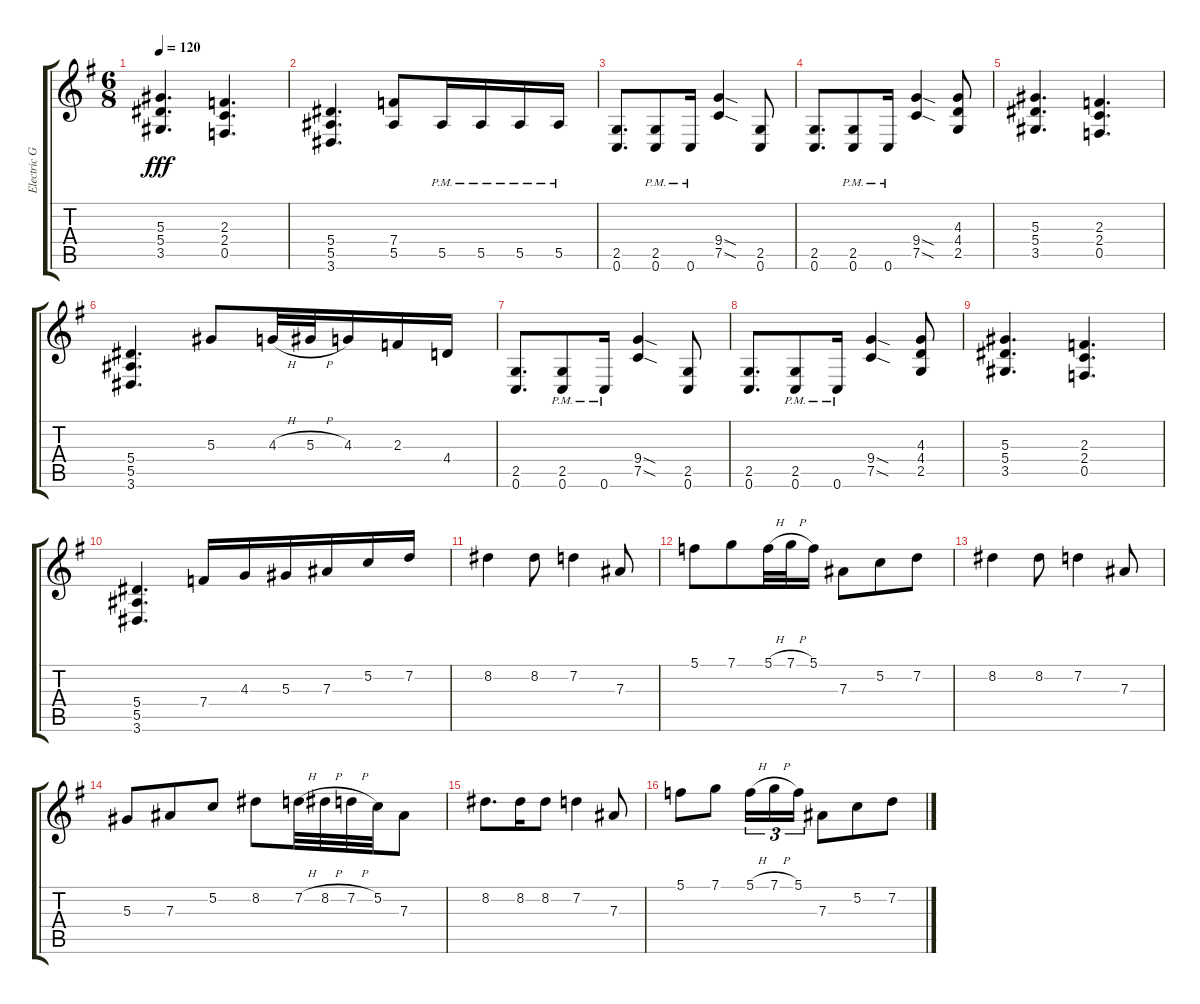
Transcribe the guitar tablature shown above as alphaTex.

\track ("Electric Guitar 1" "Electric G") {instrument distortionguitar}
\staff {score tabs}
\tuning (C4 G3 Eb3 Bb2 F2 C2) {hide}
\ts (6 8)
\tempo 120
\clef g2
\ks eminor
(5.3 5.4 3.5).4{d dy fff} (2.3 2.4 0.5).4{d} |
(5.4 5.5 3.6).4{d} (7.4 5.5).8 5.5{pm}.16 5.5{pm}.16 5.5{pm}.16 5.5{pm}.16 |
(2.5 0.6).8{d} (2.5{pm} 0.6{pm}).8 0.6{pm}.16 (9.4{sod} 7.5{sod}).4 (2.5 0.6).8 |
(2.5 0.6).8{d} (2.5{pm} 0.6{pm}).8 0.6{pm}.16 (9.4{sod} 7.5{sod}).4 (4.3 4.4 2.5).8 |
(5.3 5.4 3.5).4{d} (2.3 2.4 0.5).4{d} |
(5.4 5.5 3.6).4{d} 5.3.8 4.3{h}.32 5.3{h}.32 4.3.16 2.3.16 4.4.16 |
(2.5 0.6).8{d} (2.5{pm} 0.6{pm}).8 0.6{pm}.16 (9.4{sod} 7.5{sod}).4 (2.5 0.6).8 |
(2.5 0.6).8{d} (2.5{pm} 0.6{pm}).8 0.6{pm}.16 (9.4{sod} 7.5{sod}).4 (4.3 4.4 2.5).8 |
(5.3 5.4 3.5).4{d} (2.3 2.4 0.5).4{d} |
(5.4 5.5 3.6).4{d} 7.4.16 4.3.16 5.3.16 7.3.16 5.2.16 7.2.16 |
8.2.4 8.2.8 7.2.4 7.3.8 |
5.1.8 7.1.8 5.1{h}.32 7.1{h}.32 5.1.16 7.3.8 5.2.8 7.2.8 |
8.2.4 8.2.8 7.2.4 7.3.8 |
5.3.8 7.3.8 5.2.8 8.2.8 7.2{h}.32 8.2{h}.32 7.2{h}.32 5.2.32 7.3.8 |
8.2.8{d} 8.2.16 8.2.8 7.2.4 7.3.8 |
5.1.8 7.1.8 5.1{h}.16{tu (3 2)} 7.1{h}.16{tu (3 2)} 5.1.16{tu (3 2)} 7.3.8 5.2.8 7.2.8
